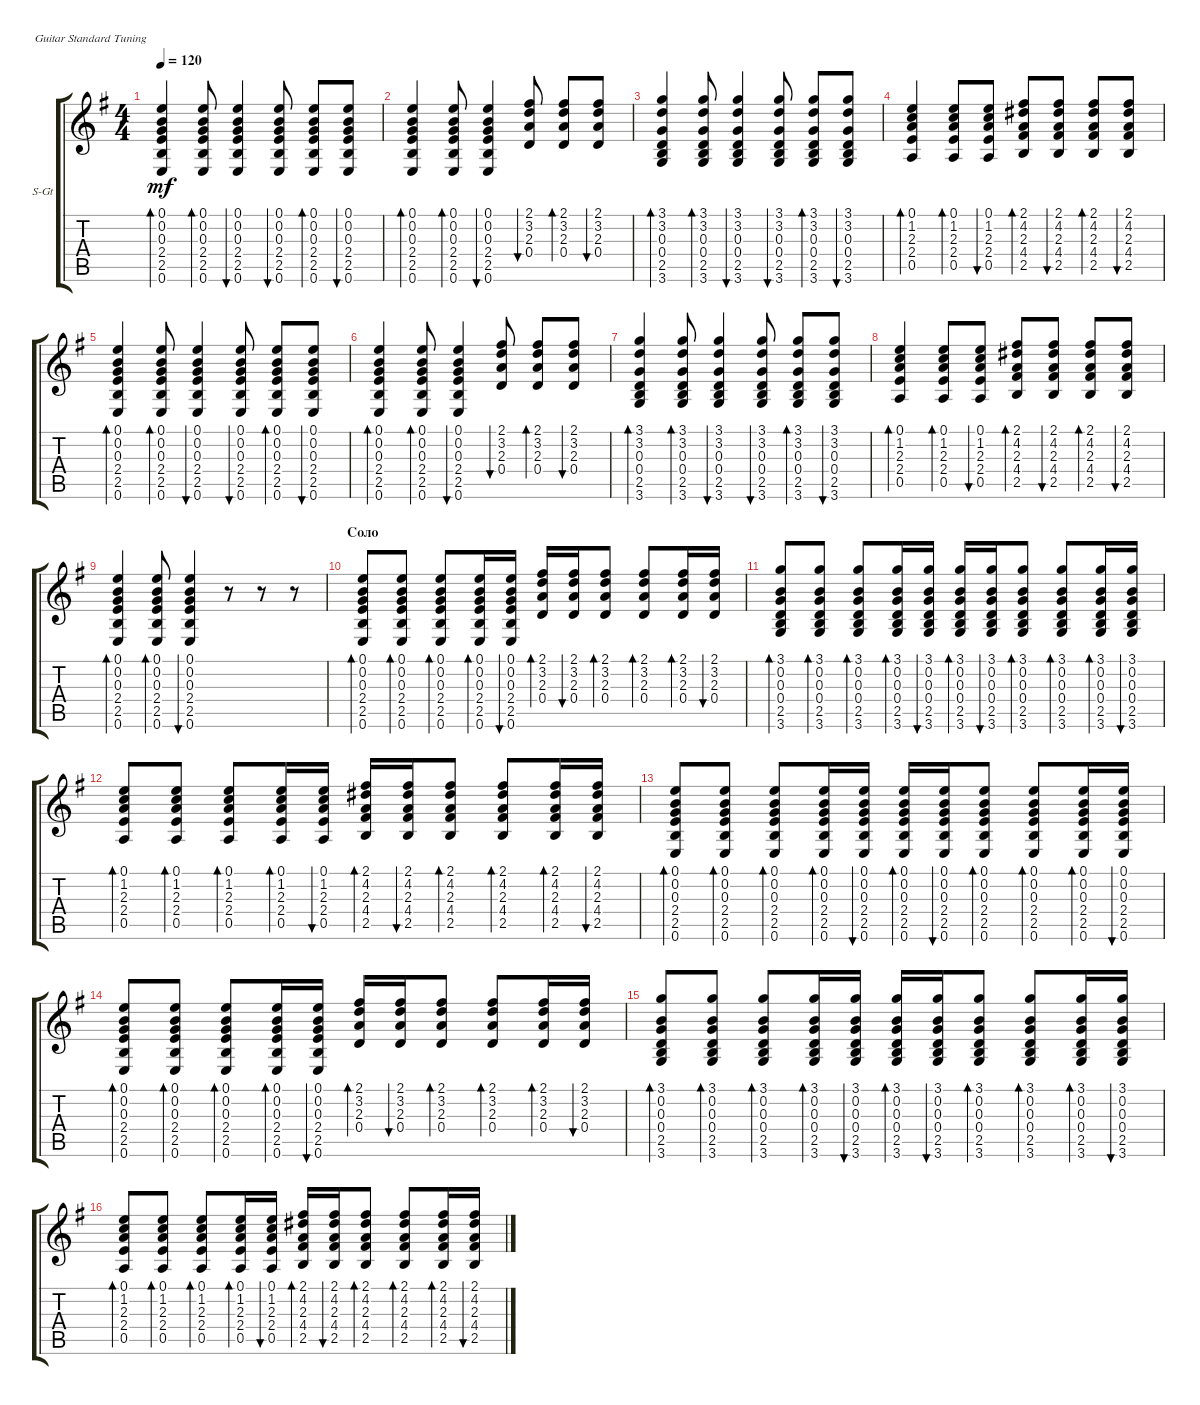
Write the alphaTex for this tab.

\defaultSystemsLayout 4
\bracketExtendMode groupsimilarinstruments
\firstSystemTrackNameOrientation horizontal
\otherSystemsTrackNameOrientation horizontal
\track ("АКУСТИКА" "S-Gt") {instrument acousticguitarsteel}
\staff {score tabs}
\tuning (E4 B3 G3 D3 A2 E2)
\ts (4 4)
\tempo 120
\clef g2
\ks eminor
(0.6 2.5 2.4 0.3 0.2 0.1).4{bd 30 dy mf} (0.6 2.5 2.4 0.3 0.2 0.1).8{bd 30} (0.6 2.5 2.4 0.3 0.2 0.1).4{bu 30} (0.6 2.5 2.4 0.3 0.2 0.1).8{bu 30} (0.6 2.5 2.4 0.3 0.2 0.1).8{bd 30} (0.6 2.5 2.4 0.3 0.2 0.1).8{bu 30} |
(0.6 2.5 2.4 0.3 0.2 0.1).4{bd 30} (0.6 2.5 2.4 0.3 0.2 0.1).8{bd 30} (0.6 2.5 2.4 0.3 0.2 0.1).4{bu 30} (0.4 2.3 3.2 2.1).8{bu 30} (0.4 2.3 3.2 2.1).8{bd 30} (0.4 2.3 3.2 2.1).8{bu 30} |
(3.6 2.5 0.4 0.3 3.2 3.1).4{bd 30} (3.6 2.5 0.4 0.3 3.2 3.1).8{bd 30} (3.6 2.5 0.4 0.3 3.2 3.1).4{bu 30} (3.6 2.5 0.4 0.3 3.2 3.1).8{bu 30} (3.6 2.5 0.4 0.3 3.2 3.1).8{bd 30} (3.6 2.5 0.4 0.3 3.2 3.1).8{bu 30} |
(0.5 2.4 2.3 1.2 0.1).4{bd 30} (0.5 2.4 2.3 1.2 0.1).8{bd 30} (0.5 2.4 2.3 1.2 0.1).8{bu 30} (2.5 4.4 2.3 4.2 2.1).8{bd 30} (2.5 4.4 2.3 4.2 2.1).8{bu 30} (2.5 4.4 2.3 4.2 2.1).8{bd 30} (2.5 4.4 2.3 4.2 2.1).8{bu 30} |
(0.6 2.5 2.4 0.3 0.2 0.1).4{bd 30} (0.6 2.5 2.4 0.3 0.2 0.1).8{bd 30} (0.6 2.5 2.4 0.3 0.2 0.1).4{bu 30} (0.6 2.5 2.4 0.3 0.2 0.1).8{bu 30} (0.6 2.5 2.4 0.3 0.2 0.1).8{bd 30} (0.6 2.5 2.4 0.3 0.2 0.1).8{bu 30} |
(0.6 2.5 2.4 0.3 0.2 0.1).4{bd 30} (0.6 2.5 2.4 0.3 0.2 0.1).8{bd 30} (0.6 2.5 2.4 0.3 0.2 0.1).4{bu 30} (0.4 2.3 3.2 2.1).8{bu 30} (0.4 2.3 3.2 2.1).8{bd 30} (0.4 2.3 3.2 2.1).8{bu 30} |
(3.6 2.5 0.4 0.3 3.2 3.1).4{bd 30} (3.6 2.5 0.4 0.3 3.2 3.1).8{bd 30} (3.6 2.5 0.4 0.3 3.2 3.1).4{bu 30} (3.6 2.5 0.4 0.3 3.2 3.1).8{bu 30} (3.6 2.5 0.4 0.3 3.2 3.1).8{bd 30} (3.6 2.5 0.4 0.3 3.2 3.1).8{bu 30} |
(0.5 2.4 2.3 1.2 0.1).4{bd 30} (0.5 2.4 2.3 1.2 0.1).8{bd 30} (0.5 2.4 2.3 1.2 0.1).8{bu 30} (2.5 4.4 2.3 4.2 2.1).8{bd 30} (2.5 4.4 2.3 4.2 2.1).8{bu 30} (2.5 4.4 2.3 4.2 2.1).8{bd 30} (2.5 4.4 2.3 4.2 2.1).8{bu 30} |
(0.6 2.5 2.4 0.3 0.2 0.1).4{bd 30} (0.6 2.5 2.4 0.3 0.2 0.1).8{bd 30} (0.6 2.5 2.4 0.3 0.2 0.1).4{bu 30} r.8 r.8 r.8 |
\section ("" "Соло")
(0.6 2.5 2.4 0.3 0.2 0.1).8{bd 30} (0.6 2.5 2.4 0.3 0.2 0.1).8{bd 30} (0.6 2.5 2.4 0.3 0.2 0.1).8{bd 30} (0.6 2.5 2.4 0.3 0.2 0.1).16{bd 30} (0.6 2.5 2.4 0.3 0.2 0.1).16{bu 30} (0.4 2.3 3.2 2.1).16{bd 30} (0.4 2.3 3.2 2.1).16{bu 30} (0.4 2.3 3.2 2.1).8{bd 30} (0.4 2.3 3.2 2.1).8{bd 30} (0.4 2.3 3.2 2.1).16{bd 30} (0.4 2.3 3.2 2.1).16{bu 30} |
(3.6 2.5 0.4 0.3 0.2 3.1).8{bd 30} (3.6 2.5 0.4 0.3 0.2 3.1).8{bd 30} (3.6 2.5 0.4 0.3 0.2 3.1).8{bd 30} (3.6 2.5 0.4 0.3 0.2 3.1).16{bd 30} (3.6 2.5 0.4 0.3 0.2 3.1).16{bu 30} (3.6 2.5 0.4 0.3 0.2 3.1).16{bd 30} (3.6 2.5 0.4 0.3 0.2 3.1).16{bu 30} (3.6 2.5 0.4 0.3 0.2 3.1).8{bd 30} (3.6 2.5 0.4 0.3 0.2 3.1).8{bd 30} (3.6 2.5 0.4 0.3 0.2 3.1).16{bd 30} (3.6 2.5 0.4 0.3 0.2 3.1).16{bu 30} |
(0.5 2.4 2.3 1.2 0.1).8{bd 30} (0.5 2.4 2.3 1.2 0.1).8{bd 30} (0.5 2.4 2.3 1.2 0.1).8{bd 30} (0.5 2.4 2.3 1.2 0.1).16{bd 30} (0.5 2.4 2.3 1.2 0.1).16{bu 30} (4.4 2.3 4.2 2.1 2.5).16{bd 30} (4.4 2.3 4.2 2.1 2.5).16{bu 30} (4.4 2.3 4.2 2.1 2.5).8{bd 30} (4.4 2.3 4.2 2.1 2.5).8{bd 30} (4.4 2.3 4.2 2.1 2.5).16{bd 30} (4.4 2.3 4.2 2.1 2.5).16{bu 30} |
(0.6 2.5 2.4 0.3 0.2 0.1).8{bd 30} (0.6 2.5 2.4 0.3 0.2 0.1).8{bd 30} (0.6 2.5 2.4 0.3 0.2 0.1).8{bd 30} (0.6 2.5 2.4 0.3 0.2 0.1).16{bd 30} (0.6 2.5 2.4 0.3 0.2 0.1).16{bu 30} (0.6 2.5 2.4 0.3 0.2 0.1).16{bd 30} (0.6 2.5 2.4 0.3 0.2 0.1).16{bu 30} (0.6 2.5 2.4 0.3 0.2 0.1).8{bd 30} (0.6 2.5 2.4 0.3 0.2 0.1).8{bd 30} (0.6 2.5 2.4 0.3 0.2 0.1).16{bd 30} (0.6 2.5 2.4 0.3 0.2 0.1).16{bu 30} |
(0.6 2.5 2.4 0.3 0.2 0.1).8{bd 30} (0.6 2.5 2.4 0.3 0.2 0.1).8{bd 30} (0.6 2.5 2.4 0.3 0.2 0.1).8{bd 30} (0.6 2.5 2.4 0.3 0.2 0.1).16{bd 30} (0.6 2.5 2.4 0.3 0.2 0.1).16{bu 30} (0.4 2.3 3.2 2.1).16{bd 30} (0.4 2.3 3.2 2.1).16{bu 30} (0.4 2.3 3.2 2.1).8{bd 30} (0.4 2.3 3.2 2.1).8{bd 30} (0.4 2.3 3.2 2.1).16{bd 30} (0.4 2.3 3.2 2.1).16{bu 30} |
(3.6 2.5 0.4 0.3 0.2 3.1).8{bd 30} (3.6 2.5 0.4 0.3 0.2 3.1).8{bd 30} (3.6 2.5 0.4 0.3 0.2 3.1).8{bd 30} (3.6 2.5 0.4 0.3 0.2 3.1).16{bd 30} (3.6 2.5 0.4 0.3 0.2 3.1).16{bu 30} (3.6 2.5 0.4 0.3 0.2 3.1).16{bd 30} (3.6 2.5 0.4 0.3 0.2 3.1).16{bu 30} (3.6 2.5 0.4 0.3 0.2 3.1).8{bd 30} (3.6 2.5 0.4 0.3 0.2 3.1).8{bd 30} (3.6 2.5 0.4 0.3 0.2 3.1).16{bd 30} (3.6 2.5 0.4 0.3 0.2 3.1).16{bu 30} |
(0.5 2.4 2.3 1.2 0.1).8{bd 30} (0.5 2.4 2.3 1.2 0.1).8{bd 30} (0.5 2.4 2.3 1.2 0.1).8{bd 30} (0.5 2.4 2.3 1.2 0.1).16{bd 30} (0.5 2.4 2.3 1.2 0.1).16{bu 30} (4.4 2.3 4.2 2.1 2.5).16{bd 30} (4.4 2.3 4.2 2.1 2.5).16{bu 30} (4.4 2.3 4.2 2.1 2.5).8{bd 30} (4.4 2.3 4.2 2.1 2.5).8{bd 30} (4.4 2.3 4.2 2.1 2.5).16{bd 30} (4.4 2.3 4.2 2.1 2.5).16{bu 30}
